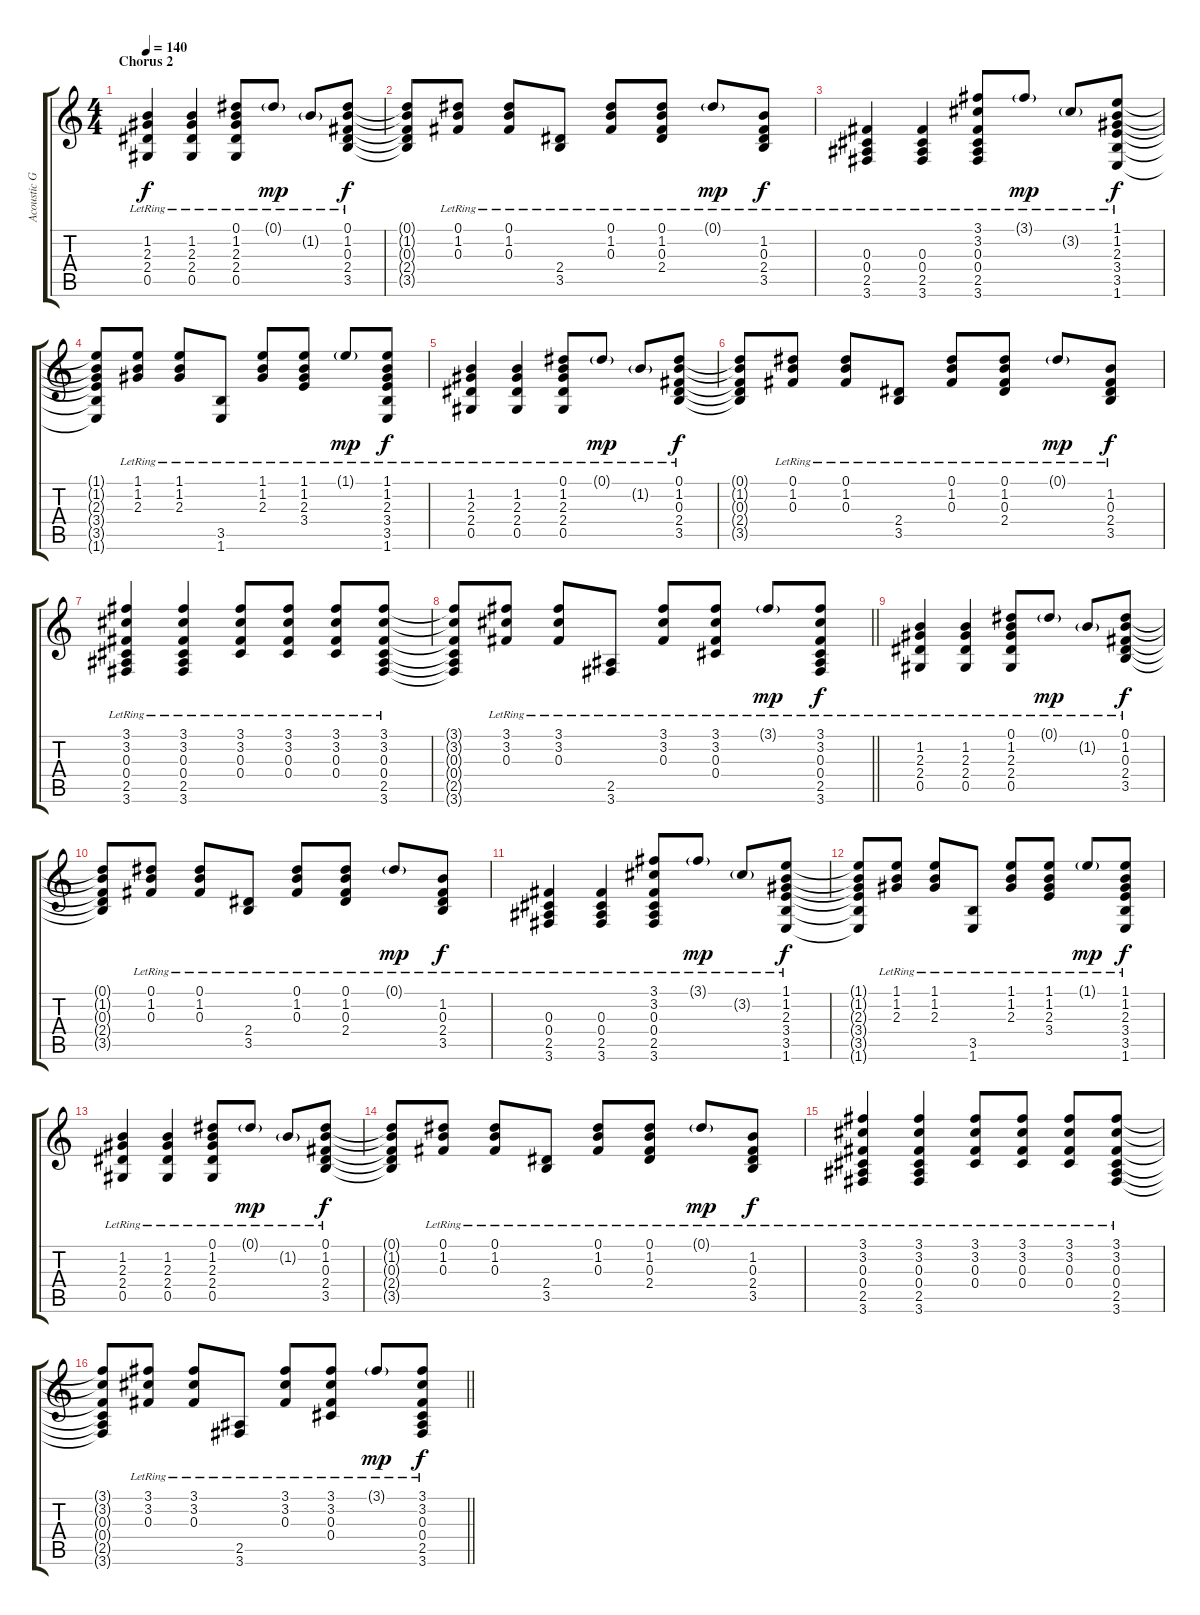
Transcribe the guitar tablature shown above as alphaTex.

\track ("Acoustic Guitar" "Acoustic G") {instrument acousticguitarsteel}
\staff {score tabs}
\tuning (Eb4 Bb3 Gb3 Db3 Ab2 Eb2) {hide}
\ts (4 4)
\section ("" "Chorus 2")
\tempo 140
\clef g2
\ks c
(1.2{lr} 2.3{lr} 2.4{lr} 0.5{lr}).4{dy f} (1.2{lr} 2.3{lr} 2.4{lr} 0.5{lr}).4 (0.1{lr} 1.2{lr} 2.3{lr} 2.4{lr} 0.5{lr}).8 0.1{g lr}.8{dy mp} 1.2{g lr}.8 (0.1{lr} 1.2{lr} 0.3{lr} 2.4{lr} 3.5{lr}).8{dy f} |
(0.1{t} 1.2{t} 0.3{t} 2.4{t} 3.5{t}).8 (0.1{lr} 1.2{lr} 0.3{lr}).8 (0.1{lr} 1.2{lr} 0.3{lr}).8 (2.4{lr} 3.5{lr}).8 (0.1{lr} 1.2{lr} 0.3{lr}).8 (0.1{lr} 1.2{lr} 0.3{lr} 2.4{lr}).8 0.1{g lr}.8{dy mp} (1.2{lr} 0.3{lr} 2.4{lr} 3.5{lr}).8{dy f} |
(0.3{lr} 0.4{lr} 2.5{lr} 3.6{lr}).4 (0.3{lr} 0.4{lr} 2.5{lr} 3.6{lr}).4 (3.1{lr} 3.2{lr} 0.3{lr} 0.4{lr} 2.5{lr} 3.6).8 3.1{g lr}.8{dy mp} 3.2{g lr}.8 (1.1{lr} 1.2{lr} 2.3{lr} 3.4{lr} 3.5{lr} 1.6{lr}).8{dy f} |
(1.1{t} 1.2{t} 2.3{t} 3.4{t} 3.5{t} 1.6{t}).8 (1.1{lr} 1.2{lr} 2.3{lr}).8 (1.1{lr} 1.2{lr} 2.3{lr}).8 (3.5{lr} 1.6{lr}).8 (1.1{lr} 1.2{lr} 2.3{lr}).8 (1.1{lr} 1.2{lr} 2.3{lr} 3.4{lr}).8 1.1{g lr}.8{dy mp} (1.1{lr} 1.2{lr} 2.3{lr} 3.4{lr} 3.5{lr} 1.6{lr}).8{dy f} |
(1.2{lr} 2.3{lr} 2.4{lr} 0.5{lr}).4 (1.2{lr} 2.3{lr} 2.4{lr} 0.5{lr}).4 (0.1{lr} 1.2{lr} 2.3{lr} 2.4{lr} 0.5{lr}).8 0.1{g lr}.8{dy mp} 1.2{g lr}.8 (0.1{lr} 1.2{lr} 0.3{lr} 2.4{lr} 3.5{lr}).8{dy f} |
(0.1{t} 1.2{t} 0.3{t} 2.4{t} 3.5{t}).8 (0.1{lr} 1.2{lr} 0.3{lr}).8 (0.1{lr} 1.2{lr} 0.3{lr}).8 (2.4{lr} 3.5{lr}).8 (0.1{lr} 1.2{lr} 0.3{lr}).8 (0.1{lr} 1.2{lr} 0.3{lr} 2.4{lr}).8 0.1{g lr}.8{dy mp} (1.2{lr} 0.3{lr} 2.4{lr} 3.5{lr}).8{dy f} |
(3.1{lr} 3.2{lr} 0.3{lr} 0.4{lr} 2.5{lr} 3.6{lr}).4 (3.1{lr} 3.2{lr} 0.3{lr} 0.4{lr} 2.5{lr} 3.6{lr}).4 (3.1{lr} 3.2{lr} 0.3{lr} 0.4).8 (3.1{lr} 3.2{lr} 0.3{lr} 0.4).8 (3.1{lr} 3.2{lr} 0.3{lr} 0.4).8 (3.1{lr} 3.2{lr} 0.3{lr} 0.4{lr} 2.5{lr} 3.6{lr}).8 |
\barLineRight lightlight
(3.1{t} 3.2{t} 0.3{t} 0.4{t} 2.5{t} 3.6{t}).8 (3.1{lr} 3.2{lr} 0.3{lr}).8 (3.1{lr} 3.2{lr} 0.3{lr}).8 (2.5{lr} 3.6{lr}).8 (3.1{lr} 3.2{lr} 0.3{lr}).8 (3.1{lr} 3.2{lr} 0.3{lr} 0.4{lr}).8 3.1{g lr}.8{dy mp} (3.1{lr} 3.2{lr} 0.3{lr} 0.4{lr} 2.5{lr} 3.6{lr}).8{dy f} |
(1.2{lr} 2.3{lr} 2.4{lr} 0.5{lr}).4 (1.2{lr} 2.3{lr} 2.4{lr} 0.5{lr}).4 (0.1{lr} 1.2{lr} 2.3{lr} 2.4{lr} 0.5{lr}).8 0.1{g lr}.8{dy mp} 1.2{g lr}.8 (0.1{lr} 1.2{lr} 0.3{lr} 2.4{lr} 3.5{lr}).8{dy f} |
(0.1{t} 1.2{t} 0.3{t} 2.4{t} 3.5{t}).8 (0.1{lr} 1.2{lr} 0.3{lr}).8 (0.1{lr} 1.2{lr} 0.3{lr}).8 (2.4{lr} 3.5{lr}).8 (0.1{lr} 1.2{lr} 0.3{lr}).8 (0.1{lr} 1.2{lr} 0.3{lr} 2.4{lr}).8 0.1{g lr}.8{dy mp} (1.2{lr} 0.3{lr} 2.4{lr} 3.5{lr}).8{dy f} |
(0.3{lr} 0.4{lr} 2.5{lr} 3.6{lr}).4 (0.3{lr} 0.4{lr} 2.5{lr} 3.6{lr}).4 (3.1{lr} 3.2{lr} 0.3{lr} 0.4{lr} 2.5{lr} 3.6).8 3.1{g lr}.8{dy mp} 3.2{g lr}.8 (1.1{lr} 1.2{lr} 2.3{lr} 3.4{lr} 3.5{lr} 1.6{lr}).8{dy f} |
(1.1{t} 1.2{t} 2.3{t} 3.4{t} 3.5{t} 1.6{t}).8 (1.1{lr} 1.2{lr} 2.3{lr}).8 (1.1{lr} 1.2{lr} 2.3{lr}).8 (3.5{lr} 1.6{lr}).8 (1.1{lr} 1.2{lr} 2.3{lr}).8 (1.1{lr} 1.2{lr} 2.3{lr} 3.4{lr}).8 1.1{g lr}.8{dy mp} (1.1{lr} 1.2{lr} 2.3{lr} 3.4{lr} 3.5{lr} 1.6{lr}).8{dy f} |
(1.2{lr} 2.3{lr} 2.4{lr} 0.5{lr}).4 (1.2{lr} 2.3{lr} 2.4{lr} 0.5{lr}).4 (0.1{lr} 1.2{lr} 2.3{lr} 2.4{lr} 0.5{lr}).8 0.1{g lr}.8{dy mp} 1.2{g lr}.8 (0.1{lr} 1.2{lr} 0.3{lr} 2.4{lr} 3.5{lr}).8{dy f} |
(0.1{t} 1.2{t} 0.3{t} 2.4{t} 3.5{t}).8 (0.1{lr} 1.2{lr} 0.3{lr}).8 (0.1{lr} 1.2{lr} 0.3{lr}).8 (2.4{lr} 3.5{lr}).8 (0.1{lr} 1.2{lr} 0.3{lr}).8 (0.1{lr} 1.2{lr} 0.3{lr} 2.4{lr}).8 0.1{g lr}.8{dy mp} (1.2{lr} 0.3{lr} 2.4{lr} 3.5{lr}).8{dy f} |
(3.1{lr} 3.2{lr} 0.3{lr} 0.4{lr} 2.5{lr} 3.6{lr}).4 (3.1{lr} 3.2{lr} 0.3{lr} 0.4{lr} 2.5{lr} 3.6{lr}).4 (3.1{lr} 3.2{lr} 0.3{lr} 0.4).8 (3.1{lr} 3.2{lr} 0.3{lr} 0.4).8 (3.1{lr} 3.2{lr} 0.3{lr} 0.4).8 (3.1{lr} 3.2{lr} 0.3{lr} 0.4{lr} 2.5{lr} 3.6{lr}).8 |
\barLineRight lightlight
(3.1{t} 3.2{t} 0.3{t} 0.4{t} 2.5{t} 3.6{t}).8 (3.1{lr} 3.2{lr} 0.3{lr}).8 (3.1{lr} 3.2{lr} 0.3{lr}).8 (2.5{lr} 3.6{lr}).8 (3.1{lr} 3.2{lr} 0.3{lr}).8 (3.1{lr} 3.2{lr} 0.3{lr} 0.4{lr}).8 3.1{g lr}.8{dy mp} (3.1{lr} 3.2{lr} 0.3{lr} 0.4{lr} 2.5{lr} 3.6{lr}).8{dy f}
